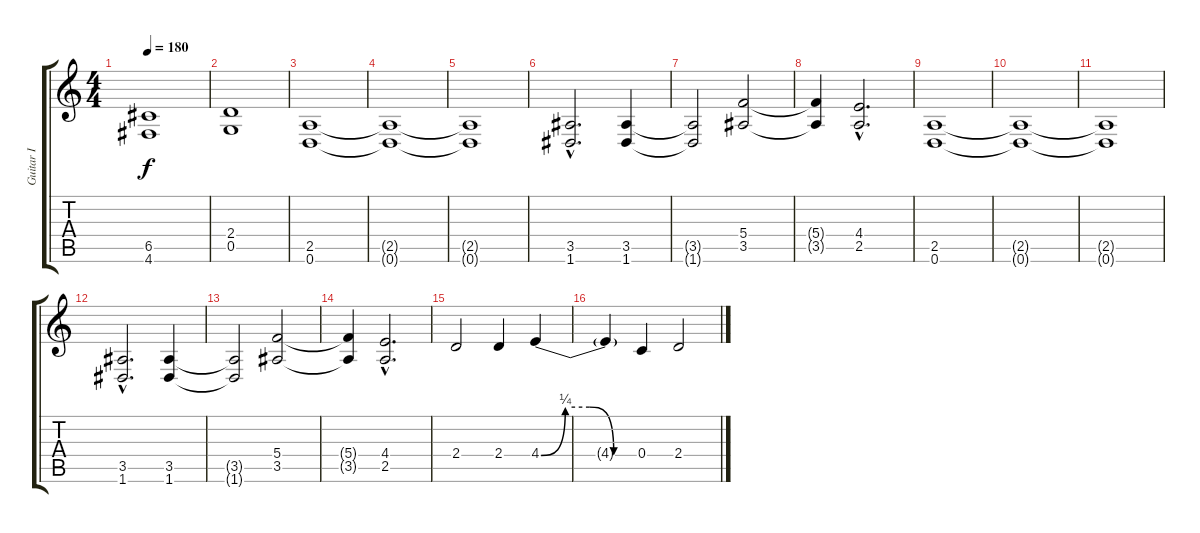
\track ("Guitar I" "Guitar I") {instrument distortionguitar}
\staff {score tabs}
\tuning (D4 A3 F3 C3 G2 D2) {hide}
\ts (4 4)
\tempo 180
\clef g2
\ks c
(6.5 4.6).1{dy f} |
(2.4 0.5).1 |
(2.5 0.6).1 |
(2.5{t} 0.6{t}).1 |
(2.5{t} 0.6{t}).1 |
(3.5{hac} 1.6{hac}).2{d} (3.5 1.6).4 |
(3.5{t} 1.6{t}).2 (5.4 3.5).2 |
(5.4{t} 3.5{t}).4 (4.4{hac} 2.5{hac}).2{d} |
(2.5 0.6).1 |
(2.5{t} 0.6{t}).1 |
(2.5{t} 0.6{t}).1 |
(3.5{hac} 1.6{hac}).2{d} (3.5 1.6).4 |
(3.5{t} 1.6{t}).2 (5.4 3.5).2 |
(5.4{t} 3.5{t}).4 (4.4{hac} 2.5{hac}).2{d} |
2.4.2 2.4.4 4.4{be (custom 0 0 15 1 30 1 45 0 60 0)}.4 |
4.4{t}.4 0.4.4 2.4.2
